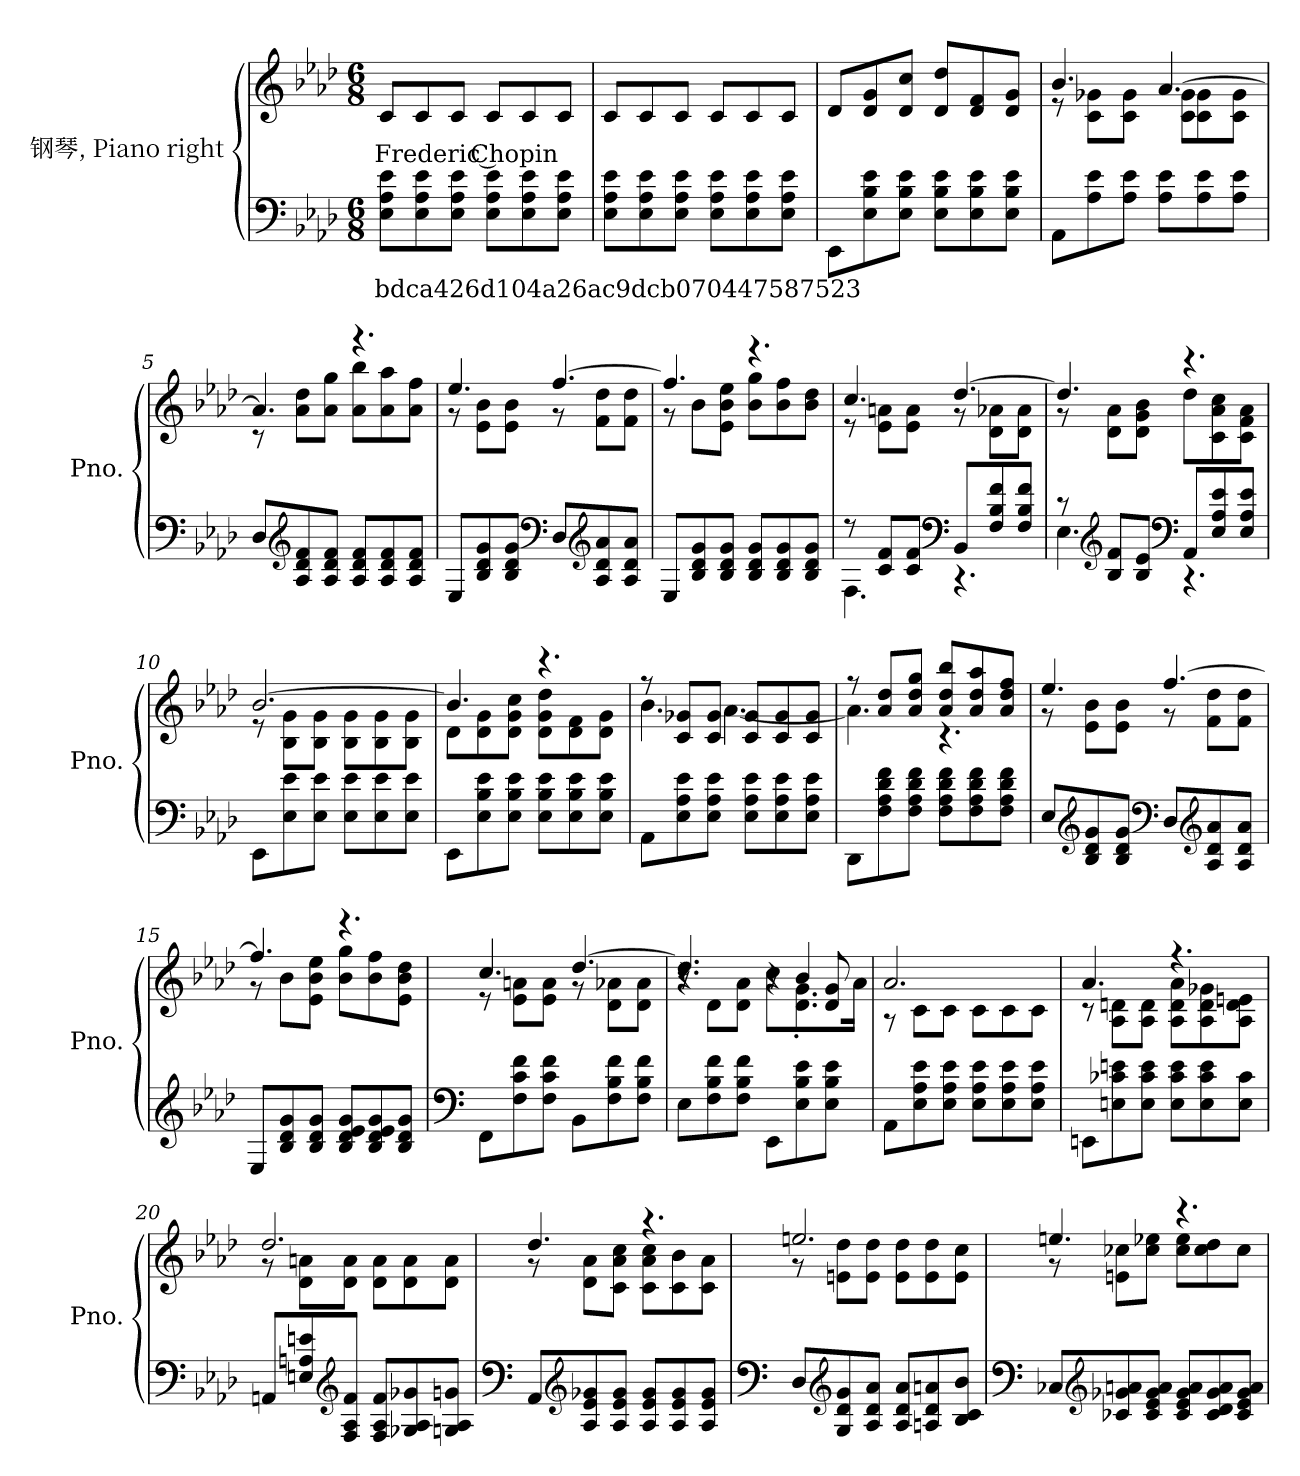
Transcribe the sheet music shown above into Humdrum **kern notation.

**kern	**text	**kern	**text
*part1	*part1	*part1	*part1
*staff2	*staff2	*staff1	*staff1
*I"钢琴, Piano right	*	*	*
*I'Pno.	*	*	*
*clefF4	*	*clefG2	*
*k[b-e-a-d-]	*	*k[b-e-a-d-]	*
*M6/8	*	*M6/8	*
*MM103	*	*MM103	*
=1	=1	=1	=1
8E-\ 8A-\ 8e-\L	bdca426d104a26ac9dcb070447587523	8c/L	Frederic Chopin
*	*	*MM105	*
8E-\ 8A-\ 8e-\	.	8c/	.
8E-\ 8A-\ 8e-\J	.	8c/J	.
*	*	*MM107	*
8E-\ 8A-\ 8e-\L	.	8c/L	.
*	*	*MM110	*
8E-\ 8A-\ 8e-\	.	8c/	.
8E-\ 8A-\ 8e-\J	.	8c/J	.
=2	=2	=2	=2
8E-\ 8A-\ 8e-\L	.	8c/L	.
8E-\ 8A-\ 8e-\	.	8c/	.
8E-\ 8A-\ 8e-\J	.	8c/J	.
8E-\ 8A-\ 8e-\L	.	8c/L	.
*	*	*MM106	*
8E-\ 8A-\ 8e-\	.	8c/	.
*	*	*MM105	*
8E-\ 8A-\ 8e-\J	.	8c/J	.
!!LO:LB:g=z
=3	=3	=3	=3
*	*	*MM99	*
8EE-\L	.	8d-/L	.
*	*	*MM111	*
8E-\ 8B-\ 8e-\	.	8d-/ 8g/	.
8E-\ 8B-\ 8e-\J	.	8d-/ 8cc/J	.
*	*	*MM106	*
8E-\ 8B-\ 8e-\L	.	8d-/ 8dd-/L	.
*	*	*MM110	*
8E-\ 8B-\ 8e-\	.	8d-/ 8f/	.
*	*	*MM105	*
8E-\ 8B-\ 8e-\J	.	8d-/ 8g/J	.
=4	=4	=4	=4
*	*	*MM101	*
*	*	*^	*
8AA-\L	.	4.b-/	8r	.
*	*	*MM112	*	*
8A-\ 8e-\	.	.	8c\ 8g-X\L	.
*	*	*MM111	*	*
8A-\ 8e-\J	.	.	8c\ 8g-\J	.
8A-\ 8e-\L	.	[4.a-/	8c\ 8g-\L	.
*	*	*MM106	*	*
8A-\ 8e-\	.	.	8c\ 8g-\	.
*	*	*MM104	*	*
8A-\ 8e-\J	.	.	8c\ 8g-\J	.
=5	=5	=5	=5	=5
*	*	*MM102	*	*
8D-/L	.	4.a-/]	8r	.
*clefG2	*	*	*	*
*	*	*MM111	*	*
8A-/ 8d-/ 8f/	.	.	8a-\ 8dd-\L	.
*	*	*MM109	*	*
8A-/ 8d-/ 8f/J	.	.	8a-\ 8gg\J	.
8A-/ 8d-/ 8f/L	.	4.r	8a-\ 8bb-\L	.
8A-/ 8d-/ 8f/	.	.	8a-\ 8aa-\	.
*	*	*MM105	*	*
8A-/ 8d-/ 8f/J	.	.	8a-\ 8ff\J	.
=6	=6	=6	=6	=6
8E-/L	.	4.ee-/	8r	.
*	*	*MM108	*	*
8B-/ 8d-/ 8g/	.	.	8e-\ 8b-\L	.
*	*	*MM104	*	*
8B-/ 8d-/ 8g/J	.	.	8e-\ 8b-\J	.
*clefF4	*	*	*	*
*	*	*MM108	*	*
8D-/L	.	[4.ff/	8r	.
*clefG2	*	*	*	*
*	*	*MM106	*	*
8A-/ 8d-/ 8a-/	.	.	8f\ 8dd-\L	.
8A-/ 8d-/ 8a-/J	.	.	8f\ 8dd-\J	.
!!LO:LB:g=z	!!
=7	=7	=7	=7	=7
*	*	*MM101	*	*
8E-/L	.	4.ff/]	8r	.
*	*	*MM111	*	*
8B-/ 8d-/ 8g/	.	.	8b-\L	.
*	*	*MM109	*	*
8B-/ 8d-/ 8g/J	.	.	8e-\ 8b-\ 8ee-\J	.
8B-/ 8d-/ 8g/L	.	4.r	8b-\ 8gg\L	.
8B-/ 8d-/ 8g/	.	.	8b-\ 8ff\	.
*	*	*MM105	*	*
8B-/ 8d-/ 8g/J	.	.	8b-\ 8dd-\J	.
=8	=8	=8	=8	=8
*^	*	*	*	*
8r	4.F\	.	4.cc/	8r	.
*	*	*	*MM108	*	*
8c/ 8f/L	.	.	.	8e-\ 8an\L	.
*	*	*	*MM104	*	*
8c/ 8f/J	.	.	.	8e-\ 8a\J	.
*clefF4	*	*	*	*	*
*	*	*	*MM108	*	*
8BB-/L	4.r	.	[4.dd-/	8r	.
*	*	*	*MM106	*	*
8F/ 8B-/ 8f/	.	.	.	8d-\ 8a-X\L	.
8F/ 8B-/ 8f/J	.	.	.	8d-\ 8a-\J	.
=9	=9	=9	=9	=9	=9
*	*	*	*MM101	*	*
8r	4.E-\	.	4.dd-/]	8r	.
*clefG2	*	*	*	*	*
*	*	*	*MM111	*	*
8B-/ 8f/L	.	.	.	8d-\ 8a-\L	.
*	*	*	*MM109	*	*
8B-/ 8e-/J	.	.	.	8d-\ 8g\ 8b-\J	.
*clefF4	*	*	*	*	*
8AA-/L	4.r	.	4.r	8dd-\L	.
8E-/ 8A-/ 8e-/	.	.	.	8c\ 8a-\ 8cc\	.
*	*	*	*MM102	*	*
8E-/ 8A-/ 8e-/J	.	.	.	8c\ 8f\ 8a-\J	.
*v	*v	*	*	*	*
=10	=10	=10	=10	=10
*	*	*MM105	*	*
8EE-\L	.	[2.b-/	8r	.
*	*	*MM109	*	*
8E-\ 8e-\	.	.	8B-\ 8g\L	.
8E-\ 8e-\J	.	.	8B-\ 8g\J	.
8E-\ 8e-\L	.	.	8B-\ 8g\L	.
8E-\ 8e-\	.	.	8B-\ 8g\	.
*	*	*MM103	*	*
8E-\ 8e-\J	.	.	8B-\ 8g\J	.
!!LO:LB:g=z	!!
=11	=11	=11	=11	=11
*	*	*MM99	*	*
8EE-\L	.	4.b-/]	8d-\L	.
*	*	*MM111	*	*
8E-\ 8B-\ 8e-\	.	.	8d-\ 8g\	.
8E-\ 8B-\ 8e-\J	.	.	8d-\ 8g\ 8cc\J	.
*	*	*MM106	*	*
8E-\ 8B-\ 8e-\L	.	4.r	8d-\ 8g\ 8dd-\L	.
*	*	*MM110	*	*
8E-\ 8B-\ 8e-\	.	.	8d-\ 8f\	.
*	*	*MM105	*	*
8E-\ 8B-\ 8e-\J	.	.	8d-\ 8g\J	.
=12	=12	=12	=12	=12
*	*	*MM101	*	*
8AA-\L	.	8r	4.b-\	.
*	*	*MM112	*	*
8E-\ 8A-\ 8e-\	.	8c/ 8g-X/L	.	.
*	*	*MM111	*	*
8E-\ 8A-\ 8e-\J	.	8c/ 8g-/J	.	.
8E-\ 8A-\ 8e-\L	.	8c/ 8g-/L	[4.a-\	.
*	*	*MM106	*	*
8E-\ 8A-\ 8e-\	.	8c/ 8g-/	.	.
*	*	*MM104	*	*
8E-\ 8A-\ 8e-\J	.	8c/ 8g-/J	.	.
=13	=13	=13	=13	=13
*	*	*MM102	*	*
8DD-\L	.	8r	4.a-\]	.
*	*	*MM111	*	*
8F\ 8A-\ 8d-\ 8f\	.	8a-/ 8dd-/L	.	.
*	*	*MM109	*	*
8F\ 8A-\ 8d-\ 8f\J	.	8a-/ 8dd-/ 8gg/J	.	.
8F\ 8A-\ 8d-\ 8f\L	.	8a-/ 8dd-/ 8bb-/L	4.r	.
8F\ 8A-\ 8d-\ 8f\	.	8a-/ 8dd-/ 8aa-/	.	.
*	*	*MM105	*	*
8F\ 8A-\ 8d-\ 8f\J	.	8a-/ 8dd-/ 8ff/J	.	.
=14	=14	=14	=14	=14
8E-/L	.	4.ee-/	8r	.
*clefG2	*	*	*	*
*	*	*MM108	*	*
8B-/ 8d-/ 8g/	.	.	8e-\ 8b-\L	.
*	*	*MM104	*	*
8B-/ 8d-/ 8g/J	.	.	8e-\ 8b-\J	.
*clefF4	*	*	*	*
*	*	*MM108	*	*
8D-/L	.	[4.ff/	8r	.
*clefG2	*	*	*	*
*	*	*MM106	*	*
8A-/ 8d-/ 8a-/	.	.	8f\ 8dd-\L	.
8A-/ 8d-/ 8a-/J	.	.	8f\ 8dd-\J	.
!!LO:LB:g=z	!!
=15	=15	=15	=15	=15
*	*	*MM101	*	*
8E-/L	.	4.ff/]	8r	.
*	*	*MM111	*	*
8B-/ 8d-/ 8g/	.	.	8b-\L	.
*	*	*MM109	*	*
8B-/ 8d-/ 8g/J	.	.	8e-\ 8b-\ 8ee-\J	.
8B-/ 8d-/ 8e-/ 8g/L	.	4.r	8b-\ 8gg\L	.
8B-/ 8d-/ 8e-/ 8g/	.	.	8b-\ 8ff\	.
*	*	*MM105	*	*
8B-/ 8d-/ 8g/J	.	.	8e-\ 8b-\ 8dd-\J	.
=16	=16	=16	=16	=16
*clefF4	*	*	*	*
8FF\L	.	4.cc/	8r	.
*	*	*MM108	*	*
8F\ 8c\ 8f\	.	.	8e-\ 8an\L	.
*	*	*MM99	*	*
8F\ 8c\ 8f\J	.	.	8e-\ 8a\J	.
*	*	*MM107	*	*
8BB-\L	.	[4.dd-/	8r	.
*	*	*MM104	*	*
8F\ 8B-\ 8f\	.	.	8d-\ 8a-X\L	.
8F\ 8B-\ 8f\J	.	.	8d-\ 8a-\J	.
*	*	*v	*v	*
=17	=17	=17	=17
*	*	*MM97	*
*	*	*^	*
*	*	*	*^	*
8E-\L	.	4.dd-/]	8r	4.r	.
*	*	*MM106	*	*	*
8F\ 8B-\ 8f\	.	.	8d-\L	.	.
*	*	*MM105	*	*	*
8F\ 8B-\ 8f\J	.	.	8d-\ 8a-\J	.	.
8EE-\L	.	8r	8cc\L	4r	.
*	*	*MM102	*	*	*
8E-\ 8B-\ 8e-\	.	4b-/	8.d-\' 8.g\'	.	.
*	*	*MM99	*	*	*
8E-\ 8B-\ 8e-\J	.	.	.	8d-/ 8g/	.
*	*	*MM88	*	*	*
.	.	.	16a-\Jk	.	.
*	*	*v	*v	*v	*
=18	=18	=18	=18
*	*	*MM102	*
*	*	*^	*
8AA-\L	.	2.a-/	8r	.
*	*	*MM106	*	*
8E-\ 8A-\ 8e-\	.	.	8c\L	.
8E-\ 8A-\ 8e-\J	.	.	8c\J	.
8E-\ 8A-\ 8e-\L	.	.	8c\L	.
*	*	*MM103	*	*
8E-\ 8A-\ 8e-\	.	.	8c\	.
*	*	*MM100	*	*
8E-\ 8A-\ 8e-\J	.	.	8c\J	.
!!LO:LB:g=z	!!
=19	=19	=19	=19	=19
*	*	*MM103	*	*
8EEn\L	.	4.a-/	8r	.
*	*	*MM106	*	*
8En\ 8c-X\ 8en\	.	.	8A-\ 8dn\L	.
8E\ 8c-\ 8e\J	.	.	8A-\ 8d\J	.
*	*	*MM108	*	*
8E\ 8c-\ 8e\L	.	4.r	8A-\ 8d\ 8a-\L	.
*	*	*MM103	*	*
8E\ 8c-\ 8e\	.	.	8A-\ 8d\ 8g-X\	.
8E\ 8c-\J	.	.	8A-\ 8d\ 8en\J	.
=20	=20	=20	=20	=20
*	*	*MM104	*	*
8AAn/L	.	2.dd-/	8r	.
*	*	*MM107	*	*
8En/ 8An/ 8en/	.	.	8d-\ 8an\L	.
*clefG2	*	*	*	*
8F/ 8A/ 8f/J	.	.	8d-\ 8a\J	.
8F/ 8A/ 8f/L	.	.	8d-\ 8a\L	.
*	*	*MM106	*	*
8G-X/ 8A/ 8g-X/	.	.	8d-\ 8a\	.
8Gn/ 8A/ 8gn/J	.	.	8d-\ 8a\J	.
=21	=21	=21	=21	=21
*clefF4	*	*	*	*
8AA-/L	.	4.dd-/	8r	.
*clefG2	*	*	*	*
*	*	*MM109	*	*
8A-/ 8e-/ 8g-X/	.	.	8d-\ 8a-\L	.
8A-/ 8e-/ 8g-/J	.	.	8c\ 8a-\ 8cc\J	.
*	*	*MM110	*	*
8A-/ 8e-/ 8g-/L	.	4.r	8c\ 8a-\ 8cc\L	.
*	*	*MM106	*	*
8A-/ 8e-/ 8g-/	.	.	8c\ 8b-\	.
8A-/ 8e-/ 8g-/J	.	.	8c\ 8a-\J	.
!!LO:PB:g=z	!!
=22	=22	=22	=22	=22
*clefF4	*	*	*	*
8D-/L	.	2.een/	8r	.
*clefG2	*	*	*	*
*	*	*MM109	*	*
8G/ 8d-/ 8g/	.	.	8en\ 8dd-\L	.
*	*	*MM111	*	*
8A-/ 8d-/ 8a-/J	.	.	8e\ 8dd-\J	.
*	*	*MM110	*	*
8A-/ 8d-/ 8a-/L	.	.	8e\ 8dd-\L	.
*	*	*MM106	*	*
8An/ 8d-/ 8an/	.	.	8e\ 8dd-\	.
8B-/ 8c/ 8b-/J	.	.	8e\ 8cc\J	.
=23	=23	=23	=23	=23
*clefF4	*	*	*	*
8C-X/L	.	4.een/	8r	.
*clefG2	*	*	*	*
*	*	*MM109	*	*
8c-X/ 8g-X/ 8an/	.	.	8en\ 8cc-X\L	.
8c-/ 8e-/ 8g-/ 8a/J	.	.	8cc-\ 8ee-X\J	.
*	*	*MM110	*	*
8c-/ 8e-/ 8g-/ 8a/L	.	4.r	8cc-\ 8ee-\L	.
*	*	*MM106	*	*
8c-/ 8d-/ 8g-/ 8a/	.	.	8cc-\ 8dd-\	.
8c-/ 8e-/ 8g-/ 8a/J	.	.	8cc-\J	.
*	*	*v	*v	*
=	=	=	=
*-	*-	*-	*-
